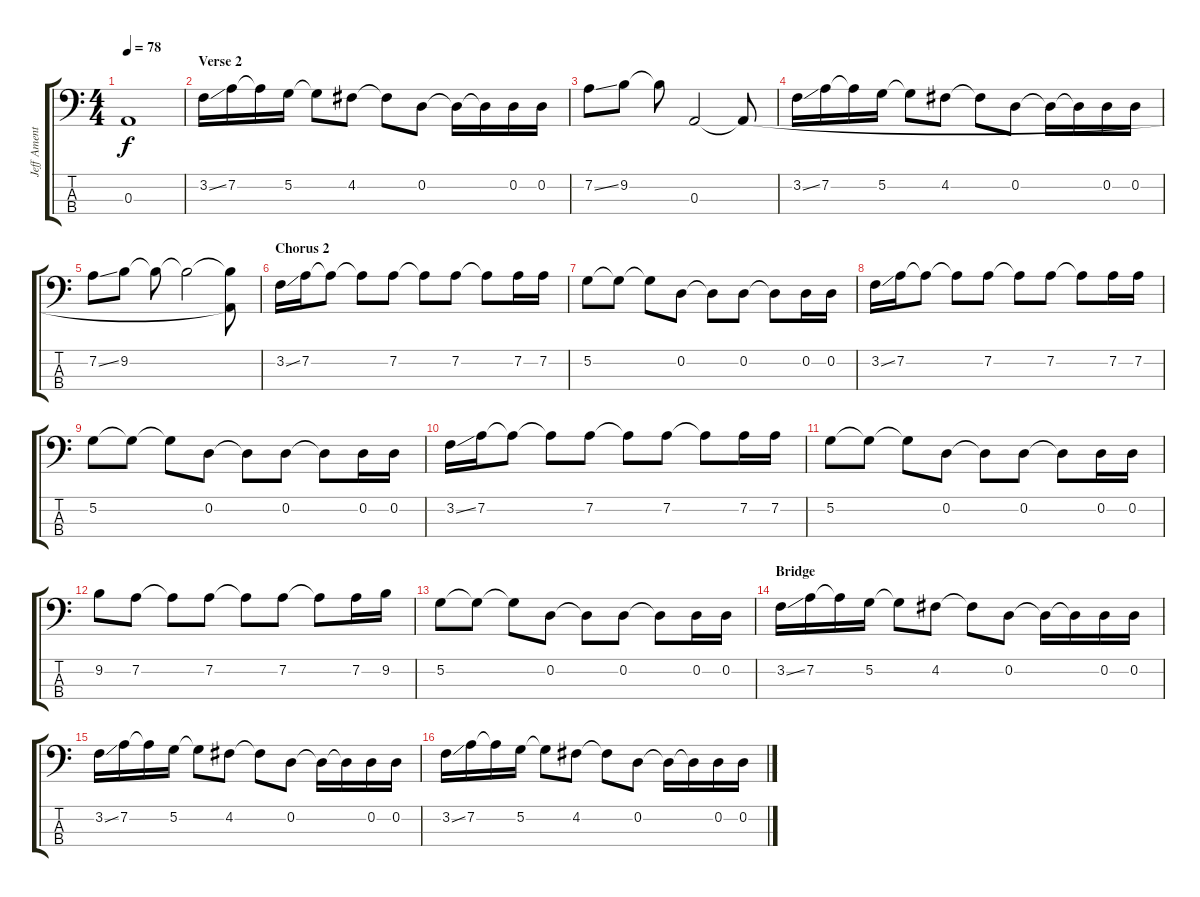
\track ("Jeff Ament" "Jeff Ament") {instrument electricbassfinger}
\staff {score tabs}
\tuning (G2 D2 A1 E1) {hide}
\ts (4 4)
\tempo 78
\clef f4
\ks c
0.3.1{dy f} |
\section ("" "Verse 2")
3.2{ss}.16 7.2.16 7.2{t}.16 5.2.16 5.2{t}.8 4.2.8 4.2{t}.8 0.2.8 0.2{t}.16 0.2{t}.16 0.2.16 0.2.16 |
7.2{ss}.8 9.2.8 9.2{t}.8 0.3.2 0.3{t}.8 |
3.2{ss}.16 7.2.16 7.2{t}.16 5.2.16 5.2{t}.8 4.2.8 4.2{t}.8 0.2.8 0.2{t}.16 0.2{t}.16 0.2.16 0.2.16 |
7.2{ss}.8 9.2.8 9.2{t}.8 9.2{t}.2 (9.2{t} 0.3{t}).8 |
\section ("" "Chorus 2")
3.2{ss}.16 7.2.16 7.2{t}.8 7.2{t}.8 7.2.8 7.2{t}.8 7.2.8 7.2{t}.8 7.2.16 7.2.16 |
5.2.8 5.2{t}.8 5.2{t}.8 0.2.8 0.2{t}.8 0.2.8 0.2{t}.8 0.2.16 0.2.16 |
3.2{ss}.16 7.2.16 7.2{t}.8 7.2{t}.8 7.2.8 7.2{t}.8 7.2.8 7.2{t}.8 7.2.16 7.2.16 |
5.2.8 5.2{t}.8 5.2{t}.8 0.2.8 0.2{t}.8 0.2.8 0.2{t}.8 0.2.16 0.2.16 |
3.2{ss}.16 7.2.16 7.2{t}.8 7.2{t}.8 7.2.8 7.2{t}.8 7.2.8 7.2{t}.8 7.2.16 7.2.16 |
5.2.8 5.2{t}.8 5.2{t}.8 0.2.8 0.2{t}.8 0.2.8 0.2{t}.8 0.2.16 0.2.16 |
9.2.8 7.2.8 7.2{t}.8 7.2.8 7.2{t}.8 7.2.8 7.2{t}.8 7.2.16 9.2.16 |
5.2.8 5.2{t}.8 5.2{t}.8 0.2.8 0.2{t}.8 0.2.8 0.2{t}.8 0.2.16 0.2.16 |
\section ("" "Bridge")
3.2{ss}.16 7.2.16 7.2{t}.16 5.2.16 5.2{t}.8 4.2.8 4.2{t}.8 0.2.8 0.2{t}.16 0.2{t}.16 0.2.16 0.2.16 |
3.2{ss}.16 7.2.16 7.2{t}.16 5.2.16 5.2{t}.8 4.2.8 4.2{t}.8 0.2.8 0.2{t}.16 0.2{t}.16 0.2.16 0.2.16 |
3.2{ss}.16 7.2.16 7.2{t}.16 5.2.16 5.2{t}.8 4.2.8 4.2{t}.8 0.2.8 0.2{t}.16 0.2{t}.16 0.2.16 0.2.16
